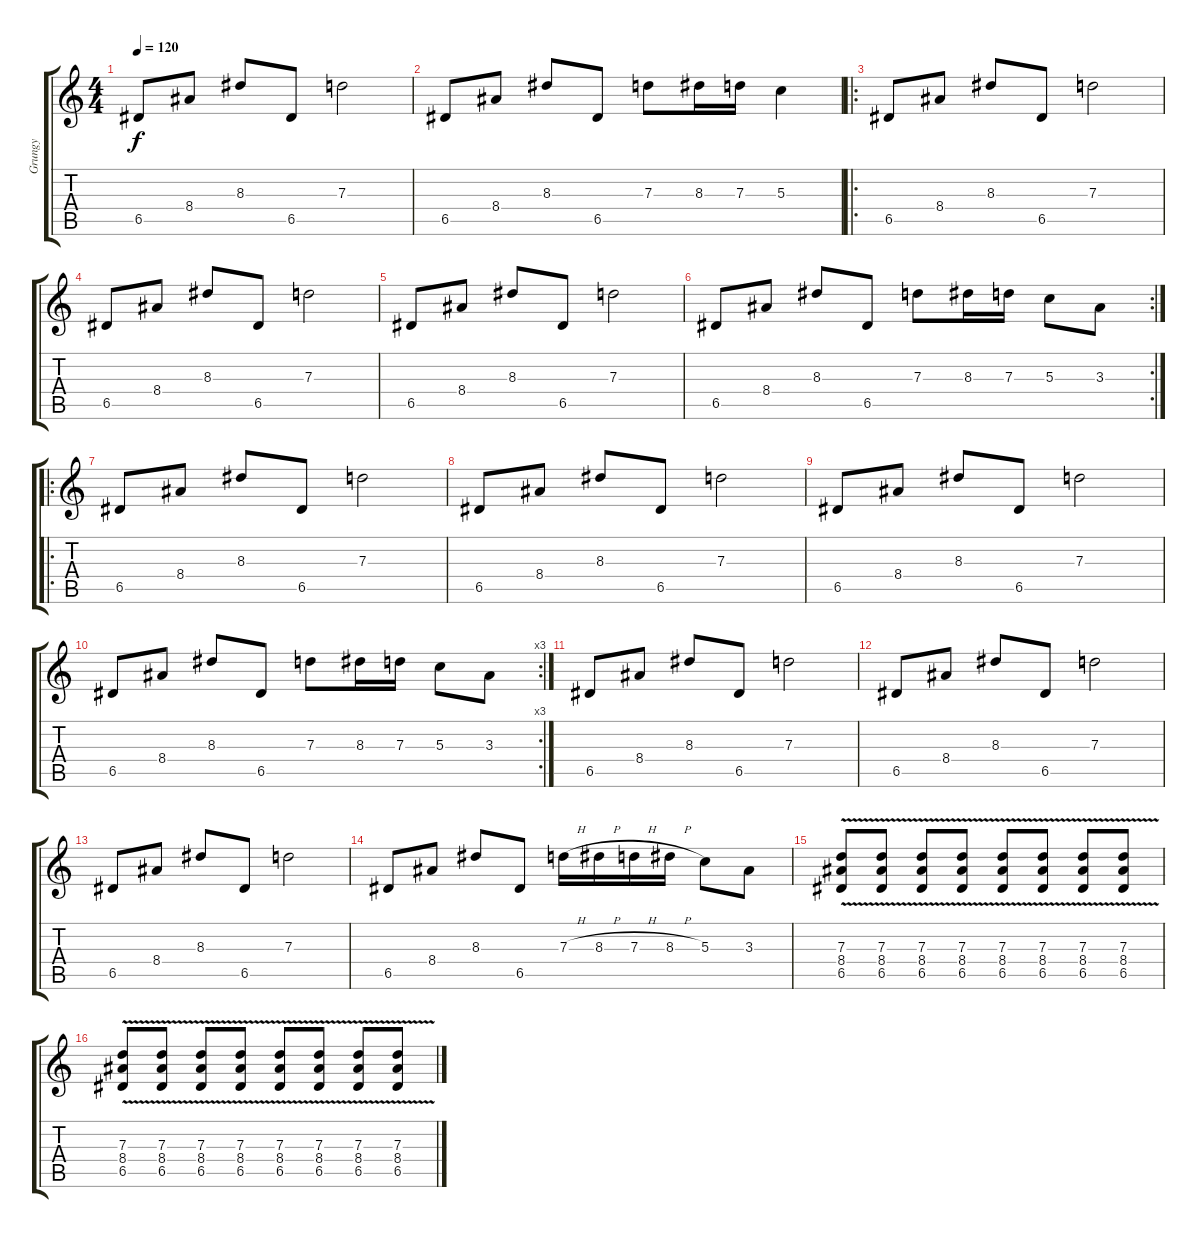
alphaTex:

\track ("Grungy" "Grungy") {instrument distortionguitar}
\staff {score tabs}
\tuning (E4 B3 G3 D3 A2 E2) {hide}
\ts (4 4)
\tempo 120
\clef g2
\ks c
6.5.8{dy f} 8.4.8 8.3.8 6.5.8 7.3.2 |
6.5.8 8.4.8 8.3.8 6.5.8 7.3.8 8.3.16 7.3.16 5.3.4 |
\ro
6.5.8 8.4.8 8.3.8 6.5.8 7.3.2 |
6.5.8 8.4.8 8.3.8 6.5.8 7.3.2 |
6.5.8 8.4.8 8.3.8 6.5.8 7.3.2 |
\rc 2
6.5.8 8.4.8 8.3.8 6.5.8 7.3.8 8.3.16 7.3.16 5.3.8 3.3.8 |
\ro
6.5.8 8.4.8 8.3.8 6.5.8 7.3.2 |
6.5.8 8.4.8 8.3.8 6.5.8 7.3.2 |
6.5.8 8.4.8 8.3.8 6.5.8 7.3.2 |
\rc 3
6.5.8 8.4.8 8.3.8 6.5.8 7.3.8 8.3.16 7.3.16 5.3.8 3.3.8 |
6.5.8 8.4.8 8.3.8 6.5.8 7.3.2 |
6.5.8 8.4.8 8.3.8 6.5.8 7.3.2 |
6.5.8 8.4.8 8.3.8 6.5.8 7.3.2 |
6.5.8 8.4.8 8.3.8 6.5.8 7.3{h}.16 8.3{h}.16 7.3{h}.16 8.3{h}.16 5.3.8 3.3.8 |
(7.3 8.4 6.5{v}).8{volume 0} (7.3 8.4 6.5{v}).8 (7.3 8.4 6.5{v}).8 (7.3 8.4 6.5{v}).8 (7.3 8.4 6.5{v}).8 (7.3 8.4 6.5{v}).8 (7.3 8.4 6.5{v}).8 (7.3 8.4 6.5{v}).8 |
(7.3 8.4 6.5{v}).8 (7.3 8.4 6.5{v}).8 (7.3 8.4 6.5{v}).8 (7.3 8.4 6.5{v}).8 (7.3 8.4 6.5{v}).8 (7.3 8.4 6.5{v}).8 (7.3 8.4 6.5{v}).8 (7.3 8.4 6.5{v}).8
